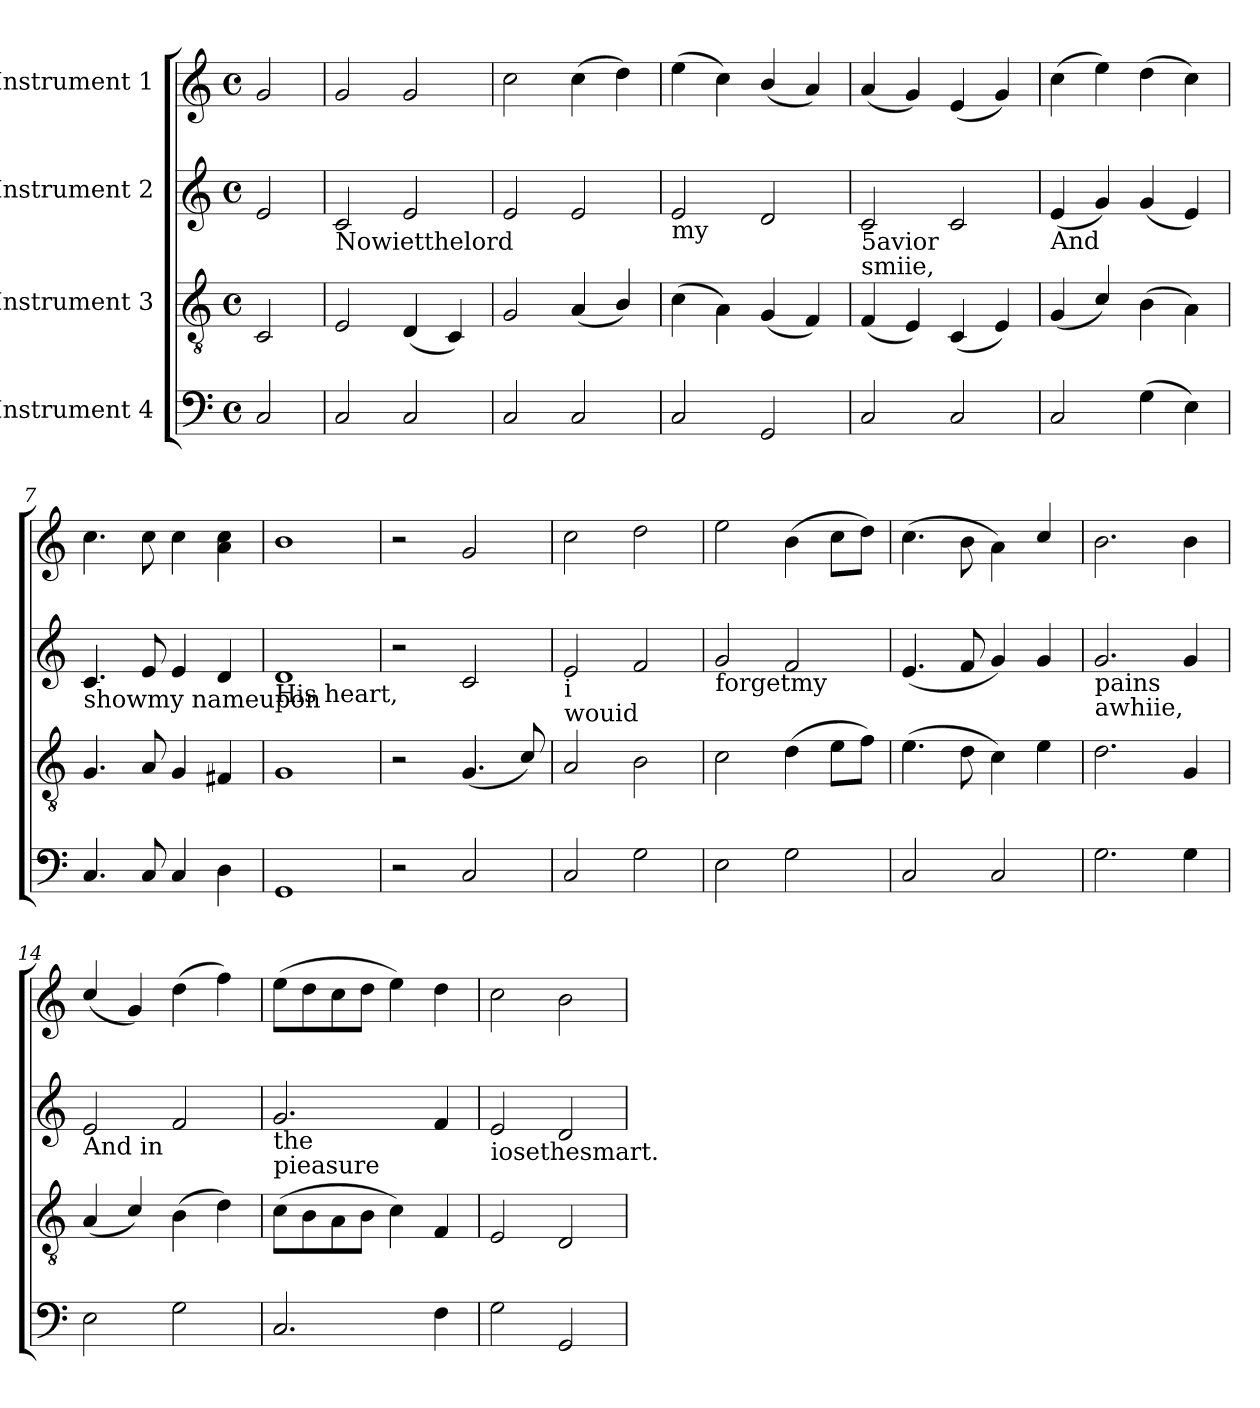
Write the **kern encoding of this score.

**kern	**kern	**kern	**kern
*part4	*part3	*part2	*part1
*staff4	*staff3	*staff2	*staff1
*I"Instrument 4	*I"Instrument 3	*I"Instrument 2	*I"Instrument 1
!!LO:PB:g=z
*stria5	*stria5	*stria5	*stria5
*clefF4	*clefGv2	*clefG2	*clefG2
*k[]	*k[]	*k[]	*k[]
*C:	*C:	*C:	*C:
*M4/4	*M4/4	*M4/4	*M4/4
*met(c)	*met(c)	*met(c)	*met(c)
=1	=1	=1	=1
2C/	2C/	2e/	2g/
=2	=2	=2	=2
!	!	!LO:TX:b:t=Nowietthelord	!
2C/	2E/	2c/	2g/
2C/	(<4D/	2e/	2g/
.	4C/)	.	.
=3	=3	=3	=3
2C/	2G/	2e/	2cc\
2C/	(<4A/	2e/	(>4cc\
.	4B/)	.	4dd\)
=4	=4	=4	=4
!	!	!LO:TX:b:t=my	!
2C/	(>4c\	2e/	(>4ee\
.	4A\)	.	4cc\)
2GG/	(<4G/	2d/	(<4b/
.	4F/)	.	4a>/)
=5	=5	=5	=5
!	!	!LO:TX:b:t=5avior	!
!	!	!LO:TX:b:t=smiie,	!
2C/	(<4F/	2c/	(<4a/
.	4E/)	.	4g/)
2C/	(<4C/	2c/	(<4e/
.	4E/)	.	4g/)
=6	=6	=6	=6
!	!	!LO:TX:b:t=And	!
2C/	(<4G/	(<4e/	(>4cc\
.	4c/)	4g/)	4ee\)
(>4G\	(>4B\	(<4g/	(>4dd\
4E\)	4A\)	4e/)	4cc\)
=7	=7	=7	=7
!	!	!LO:TX:b:t=showmy nameupon	!
4.C/	4.G/	4.c/	4.cc\
8C/	8A/	8e/	8cc\
4C/	4G/	4e/	4cc\
4D\	4F#X/	4d/	4cc\ 4a\
=8	=8	=8	=8
!	!	!LO:TX:b:t=His heart,	!
1GG	1G	1d	1b
=9	=9	=9	=9
2r	2r	2r	2r
2C/	(<4.G/	2c/	2g/
.	8c/)	.	.
=10	=10	=10	=10
!	!	!LO:TX:b:t=i	!
!	!	!LO:TX:b:t=wouid	!
2C/	2A/	2e/	2cc>\
2G\	2B\	2f/	2dd\
=11	=11	=11	=11
!	!	!LO:TX:b:t=forgetmy	!
2E\	2c\	2g/	2ee\
2G\	(>4d\	2f/	(>4b\
.	8e\L	.	8cc\L
.	8f\J)	.	8dd\J)
=12	=12	=12	=12
2C/	(>4.e\	(<4.e/	(>4.cc\
.	8d\	8f/	8b\
2C/	4c\)	4g/)	4a\)
.	4e\	4g/	4cc/
=13	=13	=13	=13
!	!	!LO:TX:b:t=pains	!
!	!	!LO:TX:b:t=awhiie,	!
2.G\	2.d\	2.g/	2.b\
4G\	4G/	4g/	4b\
=14	=14	=14	=14
!	!	!LO:TX:b:t=And in	!
2E\	(<4A/	2e/	(<4cc/
.	4c/)	.	4g/)
2G\	(>4B\	2f/	(>4dd\
.	4d\)	.	4ff>\)
=15	=15	=15	=15
!	!	!LO:TX:b:t=the	!
!	!	!LO:TX:b:t=pieasure	!
2.C/	(>8c\L	2.g/	(>8ee>\L
.	8B\	.	8dd\
.	8A\	.	8cc\
.	8B\J	.	8dd\J
.	4c\)	.	4ee\)
4F\	4F/	4f/	4dd\
=16	=16	=16	=16
!	!	!LO:TX:b:t=iosethesmart.	!
2G\	2E/	2e/	2cc\
2GG/	2D/	2d/	2b\
=	=	=	=
*-	*-	*-	*-
